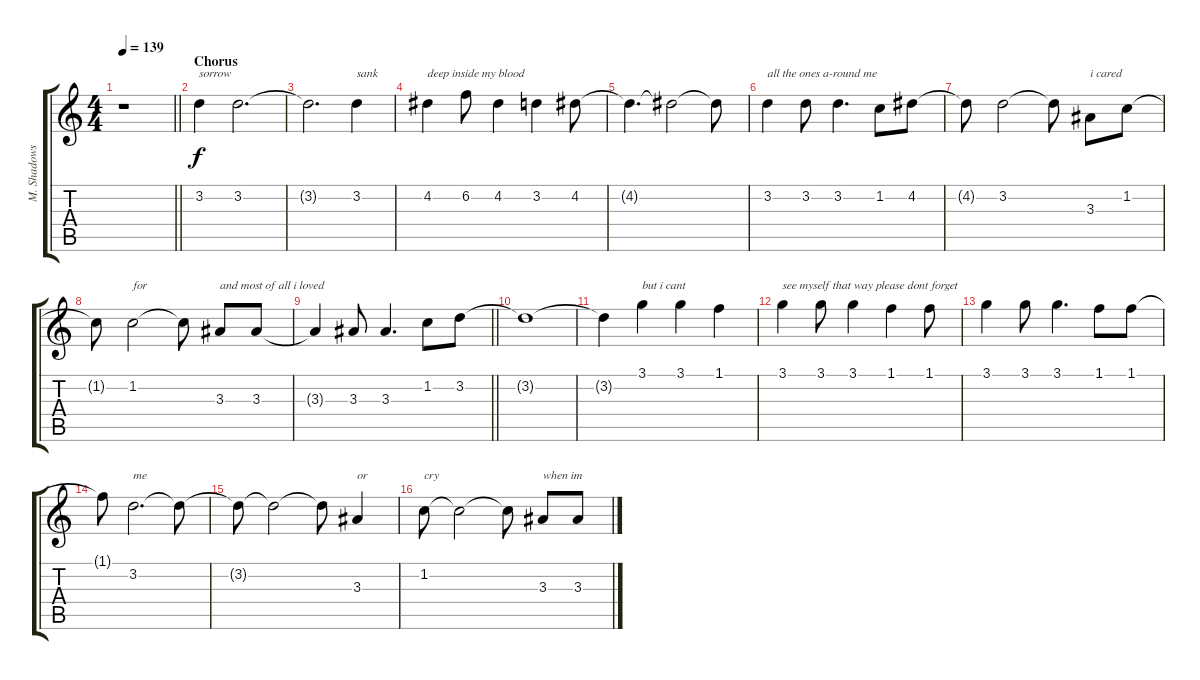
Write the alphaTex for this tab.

\track ("M. Shadows" "M. Shadows") {instrument distortionguitar}
\staff {score tabs}
\tuning (E4 B3 G3 D3 A2 E2) {hide}
\ts (4 4)
\tempo 139
\clef g2
\barLineRight lightlight
\ks c
r.1{dy fff} |
\section ("" "Chorus")
3.2.4{txt "sorrow" dy f volume 16} 3.2.2{d} |
3.2{t}.2{d} 3.2.4{txt "sank"} |
4.2.4{txt "deep inside my blood"} 6.2.8 4.2.4 3.2.4 4.2.8 |
4.2{t}.4{d} 4.2{t}.2 4.2{t}.8 |
3.2.4{txt "all the ones a-round me"} 3.2.8 3.2.4{d} 1.2.8 4.2.8 |
4.2{t}.8 3.2.2 3.2{t}.8 3.3.8{txt "i cared"} 1.2.8 |
1.2{t}.8 1.2.2{txt "for"} 1.2{t}.8 3.3.8{txt "and most of all i loved"} 3.3.8 |
\barLineRight lightlight
3.3{t}.4 3.3.8 3.3.4{d} 1.2.8 3.2.8 |
3.2{t}.1 |
3.2{t}.4 3.1.4{txt "but i cant "} 3.1.4 1.1.4 |
3.1.4{txt "see myself that way please dont forget"} 3.1.8 3.1.4 1.1.4 1.1.8 |
3.1.4 3.1.8 3.1.4{d} 1.1.8 1.1.8 |
1.1{t}.8 3.2.2{d txt "me"} 3.2{t}.8 |
3.2{t}.8 3.2{t}.2 3.2{t}.8 3.3.4{txt "or"} |
1.2.8{txt "cry"} 1.2{t}.2 1.2{t}.8 3.3.8{txt "when im"} 3.3.8
